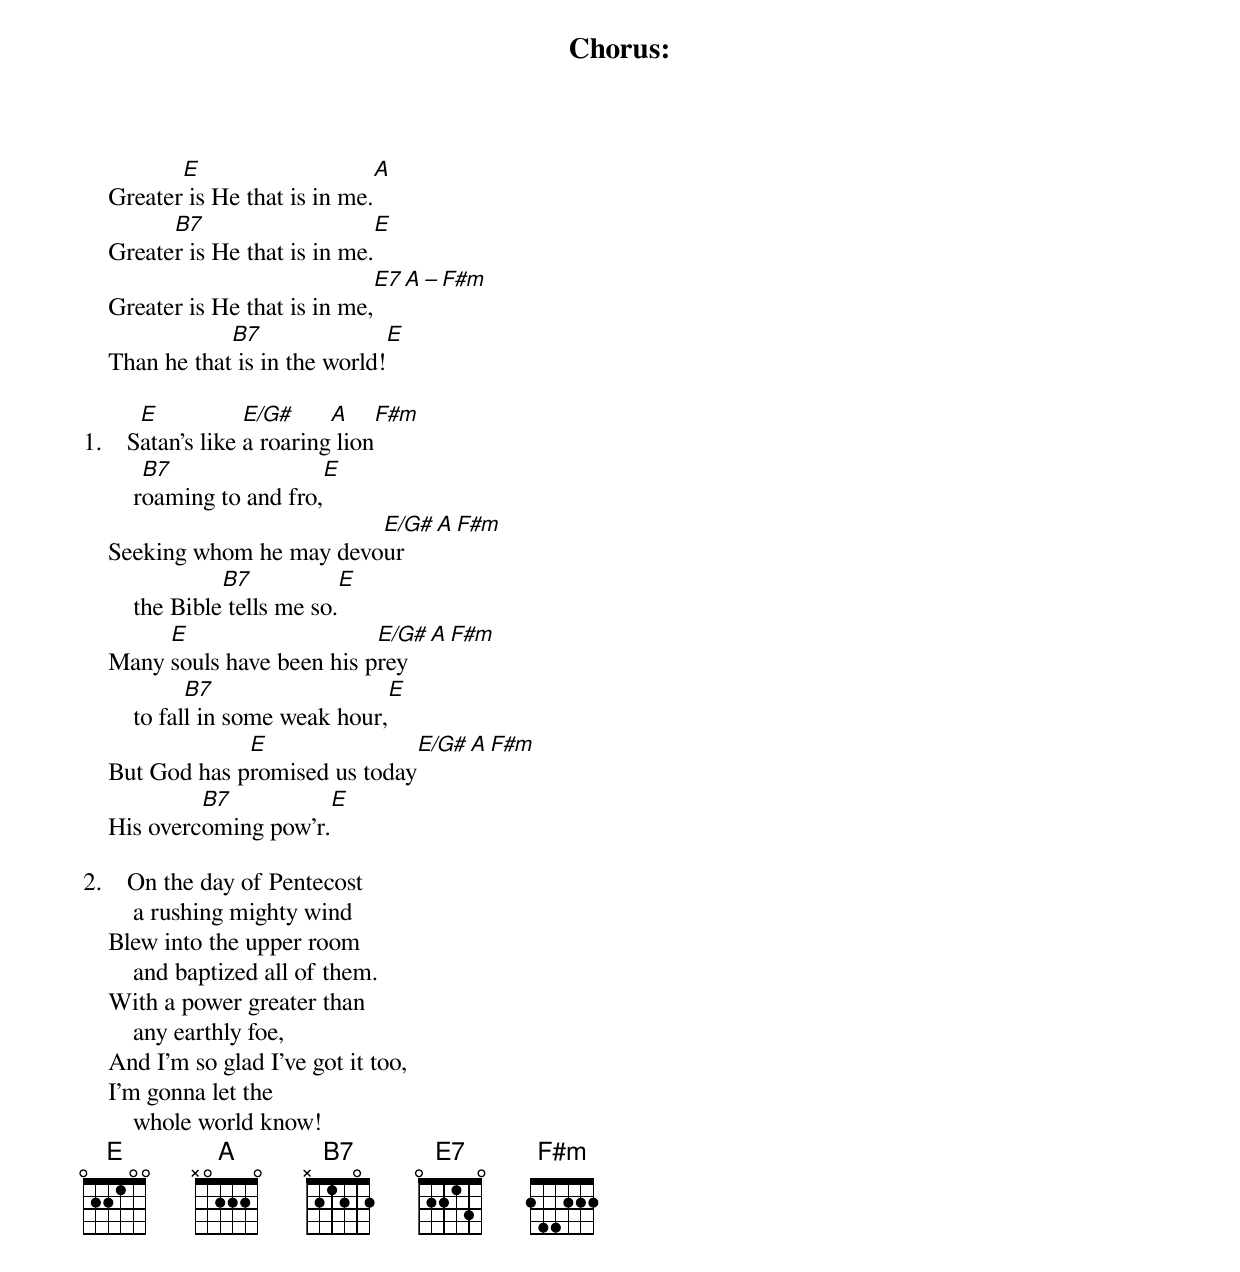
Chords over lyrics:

Chorus:
           E                                A
    Greater is He that is in me.
          B7                               E
    Greater is He that is in me.
                                         E7 A   – F#m
    Greater is He that is in me,
                B7                               E
    Than he that is in the world!

       E           E/G#     A            F#m
1.    Satan’s like a roaring lion
         B7                          E
        roaming to and fro,
                            E/G#       A           F#m
    Seeking whom he may devour
                 B7                       E
        the Bible tells me so.
         E                    E/G#   A             F#m
    Many souls have been his prey
              B7                                E
        to fall in some weak hour,
                 E                      E/G# A     F#m
    But God has promised us today
             B7                       E
    His overcoming pow’r.

2.    On the day of Pentecost
        a rushing mighty wind
    Blew into the upper room
        and baptized all of them.
    With a power greater than
        any earthly foe,
    And I’m so glad I’ve got it too,
    I’m gonna let the
        whole world know!
